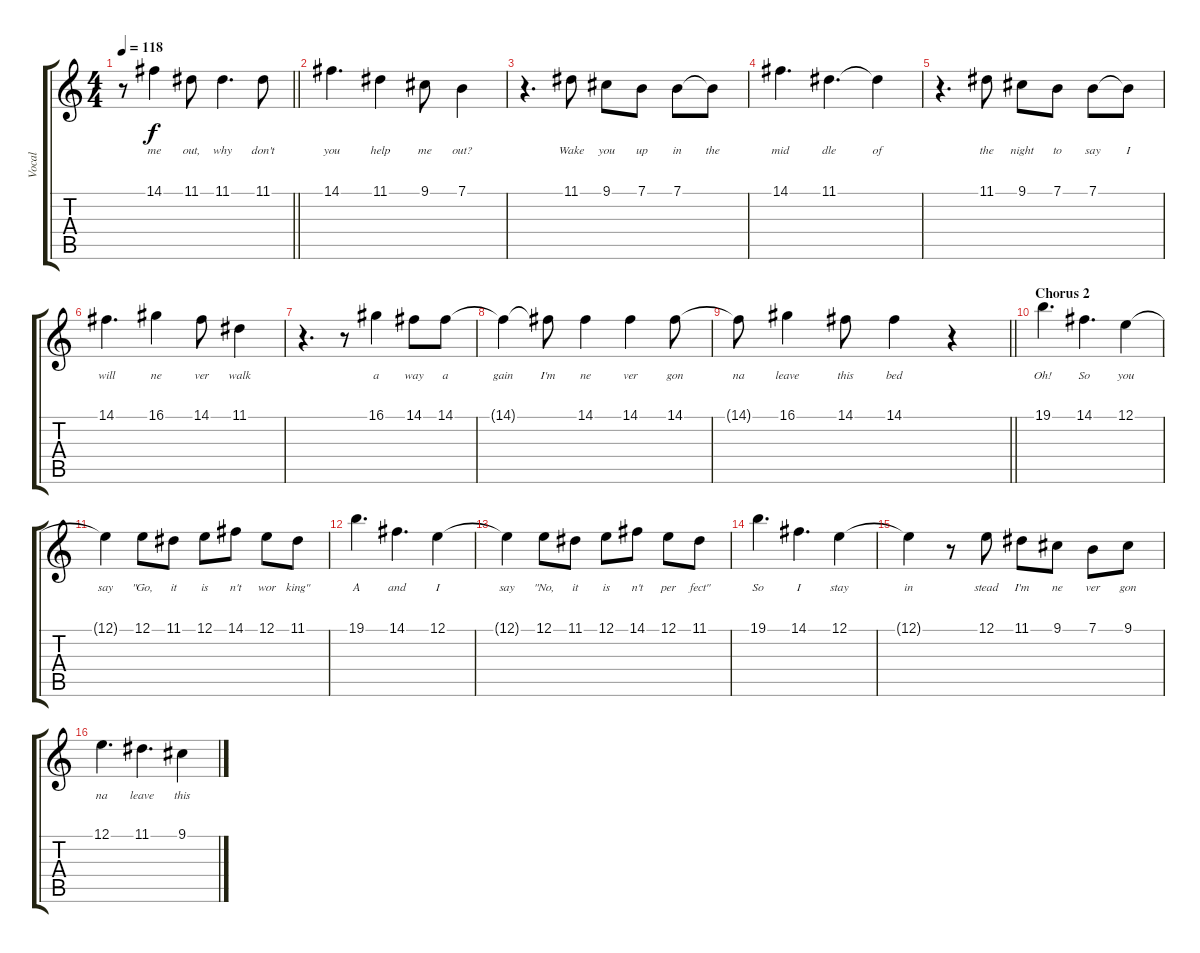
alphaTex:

\track ("Vocal" "Vocal") {instrument lead2sawtooth}
\staff {score tabs}
\tuning (E4 B3 G3 D3 A2 E2) {hide}
\ts (4 4)
\tempo 118
\clef g2
\barLineRight lightlight
\ks c
r.8{dy f} 14.1.4{lyrics (0 "me") lyrics (1 "") lyrics (2 "") lyrics (3 "") lyrics (4 "")} 11.1.8{lyrics (0 "out,") lyrics (1 "") lyrics (2 "") lyrics (3 "") lyrics (4 "")} 11.1.4{d lyrics (0 "why") lyrics (1 "") lyrics (2 "") lyrics (3 "") lyrics (4 "")} 11.1.8{lyrics (0 "don't") lyrics (1 "") lyrics (2 "") lyrics (3 "") lyrics (4 "")} |
14.1.4{d lyrics (0 "you") lyrics (1 "") lyrics (2 "") lyrics (3 "") lyrics (4 "")} 11.1.4{lyrics (0 "help") lyrics (1 "") lyrics (2 "") lyrics (3 "") lyrics (4 "")} 9.1.8{lyrics (0 "me") lyrics (1 "") lyrics (2 "") lyrics (3 "") lyrics (4 "")} 7.1.4{lyrics (0 "out?") lyrics (1 "") lyrics (2 "") lyrics (3 "") lyrics (4 "")} |
r.4{d} 11.1.8{lyrics (0 "Wake") lyrics (1 "") lyrics (2 "") lyrics (3 "") lyrics (4 "")} 9.1.8{lyrics (0 "you") lyrics (1 "") lyrics (2 "") lyrics (3 "") lyrics (4 "")} 7.1.8{lyrics (0 "up") lyrics (1 "") lyrics (2 "") lyrics (3 "") lyrics (4 "")} 7.1.8{lyrics (0 "in") lyrics (1 "") lyrics (2 "") lyrics (3 "") lyrics (4 "")} 7.1{t}.8{lyrics (0 "the") lyrics (1 "") lyrics (2 "") lyrics (3 "") lyrics (4 "")} |
14.1.4{d lyrics (0 "mid") lyrics (1 "") lyrics (2 "") lyrics (3 "") lyrics (4 "")} 11.1.4{d lyrics (0 "dle") lyrics (1 "") lyrics (2 "") lyrics (3 "") lyrics (4 "")} 11.1{t}.4{lyrics (0 "of") lyrics (1 "") lyrics (2 "") lyrics (3 "") lyrics (4 "")} |
r.4{d} 11.1.8{lyrics (0 "the") lyrics (1 "") lyrics (2 "") lyrics (3 "") lyrics (4 "")} 9.1.8{lyrics (0 "night") lyrics (1 "") lyrics (2 "") lyrics (3 "") lyrics (4 "")} 7.1.8{lyrics (0 "to") lyrics (1 "") lyrics (2 "") lyrics (3 "") lyrics (4 "")} 7.1.8{lyrics (0 "say") lyrics (1 "") lyrics (2 "") lyrics (3 "") lyrics (4 "")} 7.1{t}.8{lyrics (0 "I") lyrics (1 "") lyrics (2 "") lyrics (3 "") lyrics (4 "")} |
14.1.4{d lyrics (0 "will") lyrics (1 "") lyrics (2 "") lyrics (3 "") lyrics (4 "")} 16.1.4{lyrics (0 "ne") lyrics (1 "") lyrics (2 "") lyrics (3 "") lyrics (4 "")} 14.1.8{lyrics (0 "ver") lyrics (1 "") lyrics (2 "") lyrics (3 "") lyrics (4 "")} 11.1.4{lyrics (0 "walk") lyrics (1 "") lyrics (2 "") lyrics (3 "") lyrics (4 "")} |
r.4{d} r.8 16.1.4{lyrics (0 "a") lyrics (1 "") lyrics (2 "") lyrics (3 "") lyrics (4 "")} 14.1.8{lyrics (0 "way") lyrics (1 "") lyrics (2 "") lyrics (3 "") lyrics (4 "")} 14.1.8{lyrics (0 "a") lyrics (1 "") lyrics (2 "") lyrics (3 "") lyrics (4 "")} |
14.1{t}.4{lyrics (0 "gain") lyrics (1 "") lyrics (2 "") lyrics (3 "") lyrics (4 "")} 14.1{t}.8{lyrics (0 "I'm") lyrics (1 "") lyrics (2 "") lyrics (3 "") lyrics (4 "")} 14.1.4{lyrics (0 "ne") lyrics (1 "") lyrics (2 "") lyrics (3 "") lyrics (4 "")} 14.1.4{lyrics (0 "ver") lyrics (1 "") lyrics (2 "") lyrics (3 "") lyrics (4 "")} 14.1.8{lyrics (0 "gon") lyrics (1 "") lyrics (2 "") lyrics (3 "") lyrics (4 "")} |
\barLineRight lightlight
14.1{t}.8{lyrics (0 "na") lyrics (1 "") lyrics (2 "") lyrics (3 "") lyrics (4 "")} 16.1.4{lyrics (0 "leave") lyrics (1 "") lyrics (2 "") lyrics (3 "") lyrics (4 "")} 14.1.8{lyrics (0 "this") lyrics (1 "") lyrics (2 "") lyrics (3 "") lyrics (4 "")} 14.1.4{lyrics (0 "bed") lyrics (1 "") lyrics (2 "") lyrics (3 "") lyrics (4 "")} r.4 |
\section ("" "Chorus 2")
19.1.4{d lyrics (0 "Oh!") lyrics (1 "") lyrics (2 "") lyrics (3 "") lyrics (4 "")} 14.1.4{d lyrics (0 "So") lyrics (1 "") lyrics (2 "") lyrics (3 "") lyrics (4 "")} 12.1.4{lyrics (0 "you") lyrics (1 "") lyrics (2 "") lyrics (3 "") lyrics (4 "")} |
12.1{t}.4{lyrics (0 "say") lyrics (1 "") lyrics (2 "") lyrics (3 "") lyrics (4 "")} 12.1.8{lyrics (0 "\"Go,") lyrics (1 "") lyrics (2 "") lyrics (3 "") lyrics (4 "")} 11.1.8{lyrics (0 "it") lyrics (1 "") lyrics (2 "") lyrics (3 "") lyrics (4 "")} 12.1.8{lyrics (0 "is") lyrics (1 "") lyrics (2 "") lyrics (3 "") lyrics (4 "")} 14.1.8{lyrics (0 "n't") lyrics (1 "") lyrics (2 "") lyrics (3 "") lyrics (4 "")} 12.1.8{lyrics (0 "wor") lyrics (1 "") lyrics (2 "") lyrics (3 "") lyrics (4 "")} 11.1.8{lyrics (0 "king\"") lyrics (1 "") lyrics (2 "") lyrics (3 "") lyrics (4 "")} |
19.1.4{d lyrics (0 "A") lyrics (1 "") lyrics (2 "") lyrics (3 "") lyrics (4 "")} 14.1.4{d lyrics (0 "and") lyrics (1 "") lyrics (2 "") lyrics (3 "") lyrics (4 "")} 12.1.4{lyrics (0 "I") lyrics (1 "") lyrics (2 "") lyrics (3 "") lyrics (4 "")} |
12.1{t}.4{lyrics (0 "say") lyrics (1 "") lyrics (2 "") lyrics (3 "") lyrics (4 "")} 12.1.8{lyrics (0 "\"No,") lyrics (1 "") lyrics (2 "") lyrics (3 "") lyrics (4 "")} 11.1.8{lyrics (0 "it") lyrics (1 "") lyrics (2 "") lyrics (3 "") lyrics (4 "")} 12.1.8{lyrics (0 "is") lyrics (1 "") lyrics (2 "") lyrics (3 "") lyrics (4 "")} 14.1.8{lyrics (0 "n't") lyrics (1 "") lyrics (2 "") lyrics (3 "") lyrics (4 "")} 12.1.8{lyrics (0 "per") lyrics (1 "") lyrics (2 "") lyrics (3 "") lyrics (4 "")} 11.1.8{lyrics (0 "fect\"") lyrics (1 "") lyrics (2 "") lyrics (3 "") lyrics (4 "")} |
19.1.4{d lyrics (0 "So") lyrics (1 "") lyrics (2 "") lyrics (3 "") lyrics (4 "")} 14.1.4{d lyrics (0 "I") lyrics (1 "") lyrics (2 "") lyrics (3 "") lyrics (4 "")} 12.1.4{lyrics (0 "stay") lyrics (1 "") lyrics (2 "") lyrics (3 "") lyrics (4 "")} |
12.1{t}.4{lyrics (0 "in") lyrics (1 "") lyrics (2 "") lyrics (3 "") lyrics (4 "")} r.8 12.1.8{lyrics (0 "stead") lyrics (1 "") lyrics (2 "") lyrics (3 "") lyrics (4 "")} 11.1.8{lyrics (0 "I'm") lyrics (1 "") lyrics (2 "") lyrics (3 "") lyrics (4 "")} 9.1.8{lyrics (0 "ne") lyrics (1 "") lyrics (2 "") lyrics (3 "") lyrics (4 "")} 7.1.8{lyrics (0 "ver") lyrics (1 "") lyrics (2 "") lyrics (3 "") lyrics (4 "")} 9.1.8{lyrics (0 "gon") lyrics (1 "") lyrics (2 "") lyrics (3 "") lyrics (4 "")} |
12.1.4{d lyrics (0 "na") lyrics (1 "") lyrics (2 "") lyrics (3 "") lyrics (4 "")} 11.1.4{d lyrics (0 "leave") lyrics (1 "") lyrics (2 "") lyrics (3 "") lyrics (4 "")} 9.1.4{lyrics (0 "this") lyrics (1 "") lyrics (2 "") lyrics (3 "") lyrics (4 "")}
